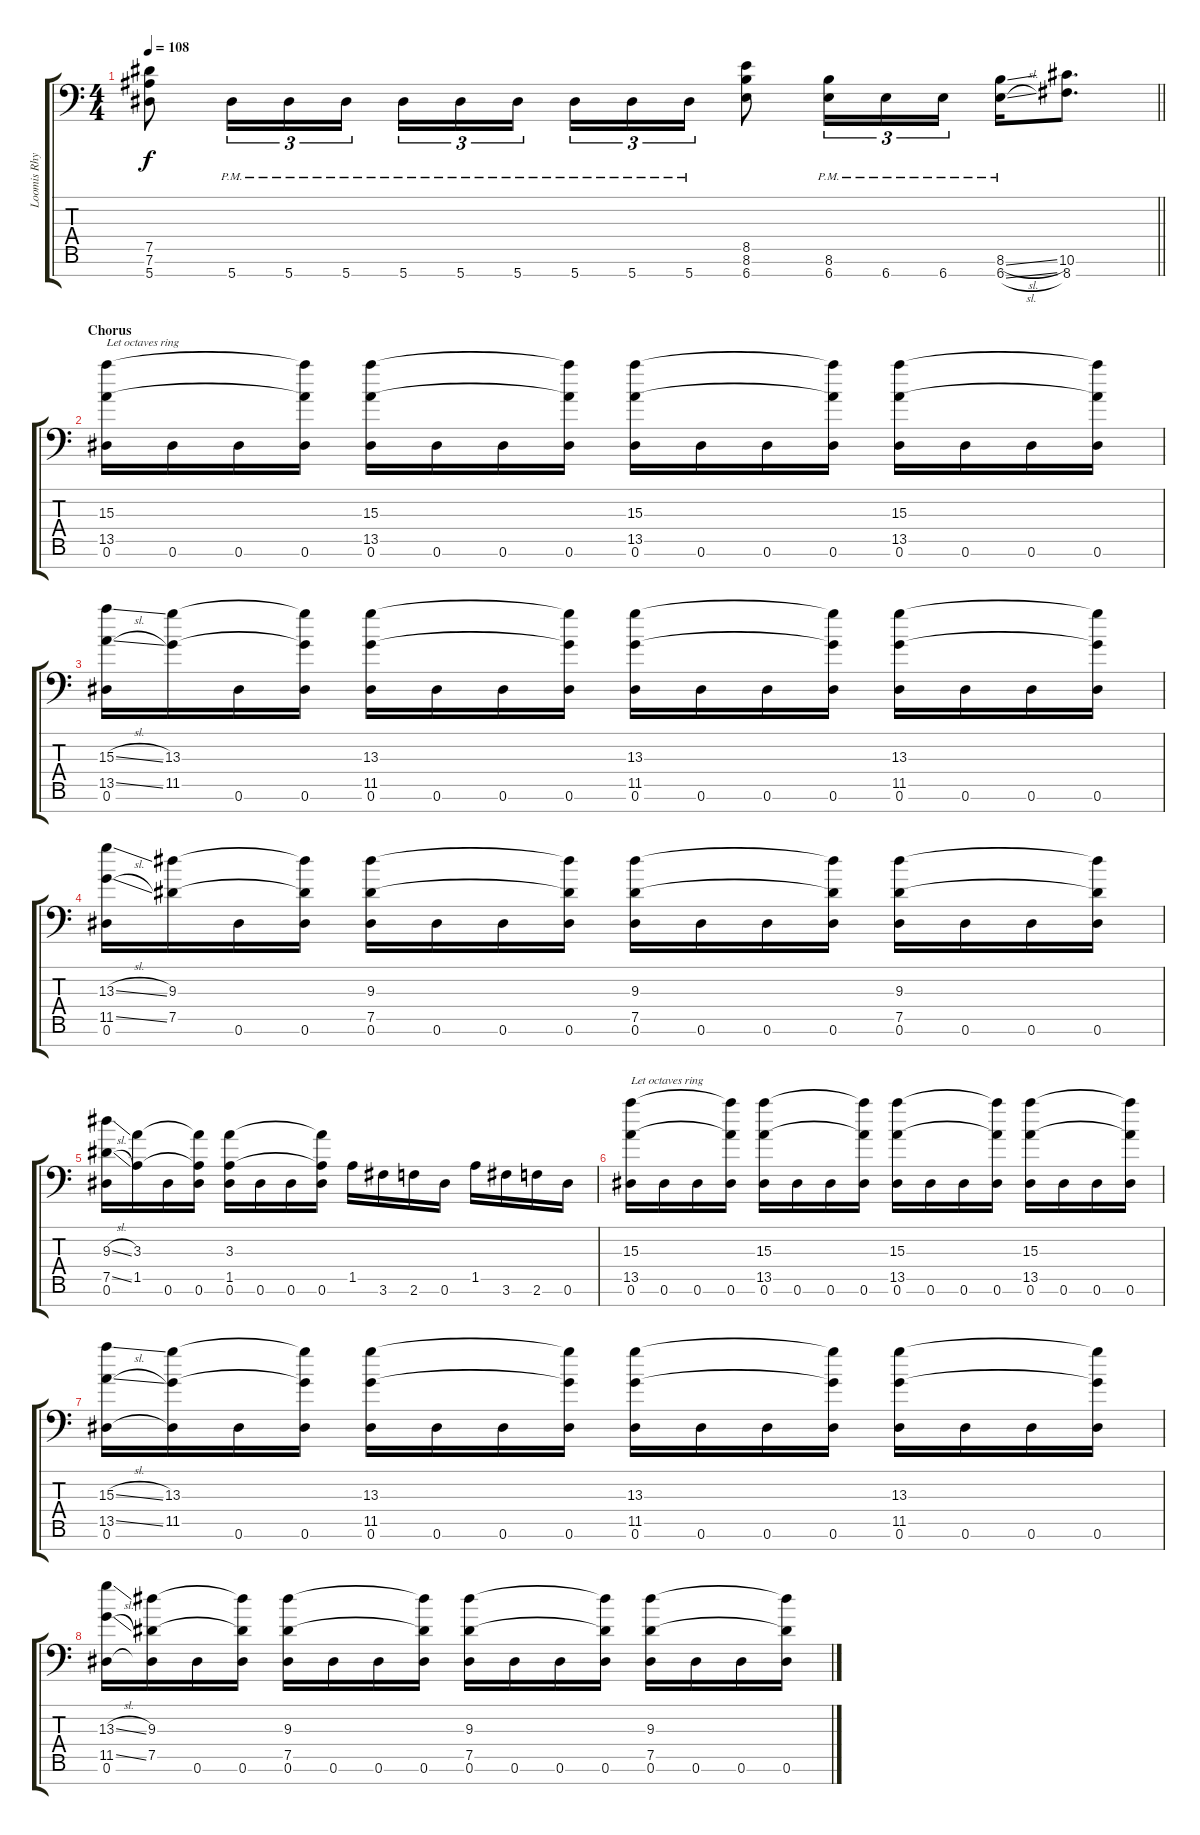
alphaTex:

\track ("Loomis Rhythm 2" "Loomis Rhy") {instrument overdrivenguitar}
\staff {score tabs}
\tuning (Eb4 Bb3 Gb3 Db3 Ab2 Eb2 Bb1) {hide}
\ts (4 4)
\tempo 108
\clef f4
\barLineRight lightlight
\ks c
(7.5 7.6 5.7).8{dy f} 5.7{pm}.16{tu (3 2)} 5.7{pm}.16{tu (3 2)} 5.7{pm}.16{tu (3 2)} 5.7{pm}.16{tu (3 2)} 5.7{pm}.16{tu (3 2)} 5.7{pm}.16{tu (3 2) beam splitsecondary} 5.7{pm}.16{tu (3 2)} 5.7{pm}.16{tu (3 2)} 5.7{pm}.16{tu (3 2)} (8.5 8.6 6.7).8 (8.6{pm} 6.7{pm}).16{tu (3 2)} 6.7{pm}.16{tu (3 2)} 6.7{pm}.16{tu (3 2)} (8.6{sl} 6.7{sl pm}).16 (10.6 8.7).8{d} |
\section ("" "Chorus")
(15.3 13.5 0.6).16{txt "Let octaves ring"} 0.6.16 0.6.16 (15.3{t} 13.5{t} 0.6).16 (15.3 13.5 0.6).16 0.6.16 0.6.16 (15.3{t} 13.5{t} 0.6).16 (15.3 13.5 0.6).16 0.6.16 0.6.16 (15.3{t} 13.5{t} 0.6).16 (15.3 13.5 0.6).16 0.6.16 0.6.16 (15.3{t} 13.5{t} 0.6).16 |
(15.3{sl} 13.5{sl} 0.6).16 (13.3 11.5).16 0.6.16 (13.3{t} 11.5{t} 0.6).16 (13.3 11.5 0.6).16 0.6.16 0.6.16 (13.3{t} 11.5{t} 0.6).16 (13.3 11.5 0.6).16 0.6.16 0.6.16 (13.3{t} 11.5{t} 0.6).16 (13.3 11.5 0.6).16 0.6.16 0.6.16 (13.3{t} 11.5{t} 0.6).16 |
(13.3{sl} 11.5{sl} 0.6).16 (9.3 7.5).16 0.6.16 (9.3{t} 7.5{t} 0.6).16 (9.3 7.5 0.6).16 0.6.16 0.6.16 (9.3{t} 7.5{t} 0.6).16 (9.3 7.5 0.6).16 0.6.16 0.6.16 (9.3{t} 7.5{t} 0.6).16 (9.3 7.5 0.6).16 0.6.16 0.6.16 (9.3{t} 7.5{t} 0.6).16 |
(9.3{sl} 7.5{sl} 0.6).16 (3.3 1.5).16 0.6.16 (3.3{t} 1.5{t} 0.6).16 (3.3 1.5 0.6).16 0.6.16 0.6.16 (3.3{t} 1.5{t} 0.6).16 1.5.16 3.6.16 2.6.16 0.6.16 1.5.16 3.6.16 2.6.16 0.6.16 |
(15.3 13.5 0.6).16{txt "Let octaves ring"} 0.6.16 0.6.16 (15.3{t} 13.5{t} 0.6).16 (15.3 13.5 0.6).16 0.6.16 0.6.16 (15.3{t} 13.5{t} 0.6).16 (15.3 13.5 0.6).16 0.6.16 0.6.16 (15.3{t} 13.5{t} 0.6).16 (15.3 13.5 0.6).16 0.6.16 0.6.16 (15.3{t} 13.5{t} 0.6).16 |
(15.3{sl} 13.5{sl} 0.6).16 (13.3 11.5 0.6{t}).16 0.6.16 (13.3{t} 11.5{t} 0.6).16 (13.3 11.5 0.6).16 0.6.16 0.6.16 (13.3{t} 11.5{t} 0.6).16 (13.3 11.5 0.6).16 0.6.16 0.6.16 (13.3{t} 11.5{t} 0.6).16 (13.3 11.5 0.6).16 0.6.16 0.6.16 (13.3{t} 11.5{t} 0.6).16 |
(13.3{sl} 11.5{sl} 0.6).16 (9.3 7.5 0.6{t}).16 0.6.16 (9.3{t} 7.5{t} 0.6).16 (9.3 7.5 0.6).16 0.6.16 0.6.16 (9.3{t} 7.5{t} 0.6).16 (9.3 7.5 0.6).16 0.6.16 0.6.16 (9.3{t} 7.5{t} 0.6).16 (9.3 7.5 0.6).16 0.6.16 0.6.16 (9.3{t} 7.5{t} 0.6).16
